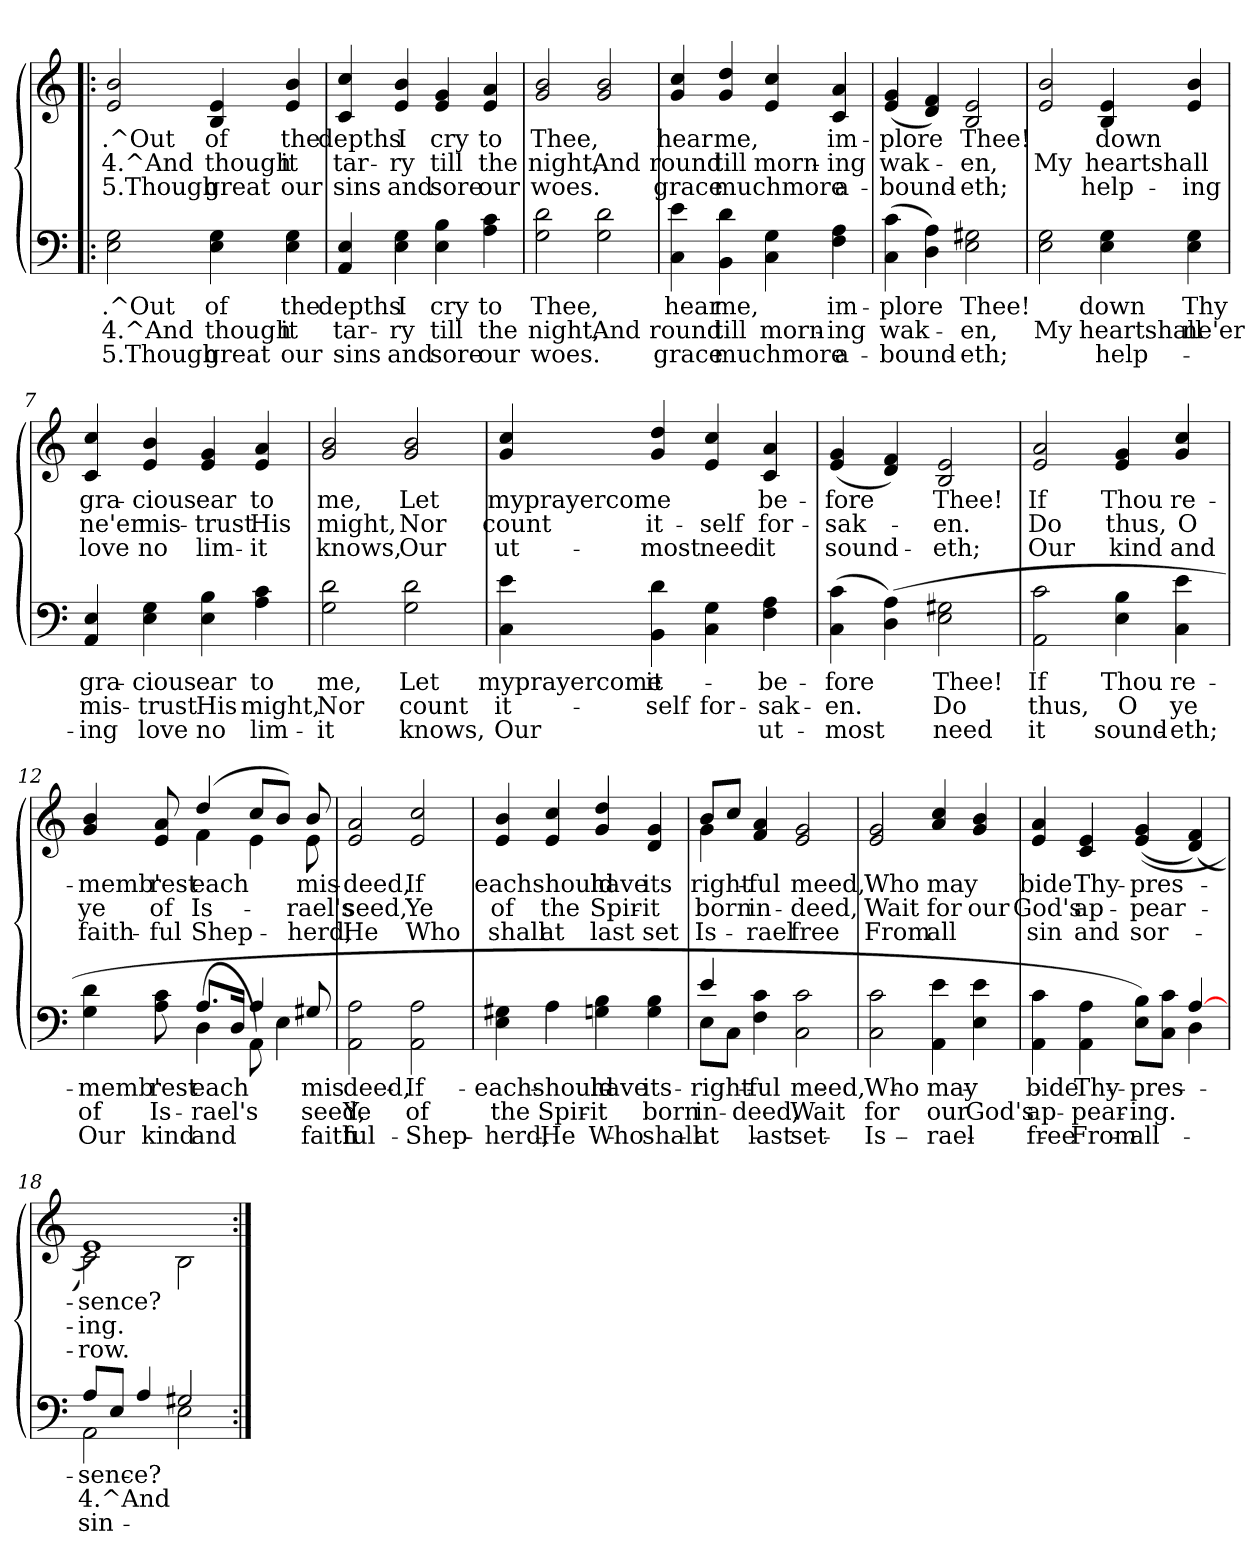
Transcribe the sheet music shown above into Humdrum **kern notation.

**kern	**text	**text	**text	**kern	**text	**text	**text
*part2	*part2	*part2	*part2	*part1	*part1	*part1	*part1
*staff2	*staff2	*staff2	*staff2	*staff1	*staff1	*staff1	*staff1
*clefF4	*	*	*	*clefG2	*	*	*
*k[]	*	*	*	*k[]	*	*	*
*C:	*	*	*	*C:	*	*	*
=1!|:	=1!|:	=1!|:	=1!|:	=1!|:	=1!|:	=1!|:	=1!|:
!	!LO:LY:a:rj	!LO:LY:a:rj	!LO:LY:a:rj	!	!LO:LY:b:rj	!LO:LY:b:rj	!LO:LY:b:rj
2E\ 2G\	.^Out	4.^And	5.Though	2e/ 2b/	.^Out	4.^And	5.Though
!	!LO:LY:a:rj	!LO:LY:a:rj	!LO:LY:a:rj	!	!LO:LY:b:rj	!LO:LY:b:rj	!LO:LY:b:rj
4E\ 4G\	of	though	great	4B/ 4e/	of	though	great
!	!LO:LY:a:rj	!LO:LY:a:rj	!LO:LY:a:rj	!	!LO:LY:b:rj	!LO:LY:b:rj	!LO:LY:b:rj
4E\ 4G\	the	it	our	4e/ 4b/	the	it	our
=2	=2	=2	=2	=2	=2	=2	=2
!	!LO:LY:a:rj	!LO:LY:a:rj	!LO:LY:a:rj	!	!LO:LY:b:rj	!LO:LY:b:rj	!LO:LY:b:rj
4AA/ 4E/	depths	tar-	sins	4c/ 4cc/	depths	tar-	sins
!	!LO:LY:a:rj	!LO:LY:a:rj	!LO:LY:a:rj	!	!LO:LY:b:rj	!LO:LY:b:rj	!LO:LY:b:rj
4E\ 4G\	I	-ry	and	4e/ 4b/	I	-ry	and
!	!LO:LY:a:rj	!LO:LY:a:rj	!LO:LY:a:rj	!	!LO:LY:b:rj	!LO:LY:b:rj	!LO:LY:b:rj
4E\ 4B\	cry	till	sore	4e/ 4g/	cry	till	sore
!	!LO:LY:a:rj	!LO:LY:a:rj	!LO:LY:a:rj	!	!LO:LY:b:rj	!LO:LY:b:rj	!LO:LY:b:rj
4A\ 4c\	to	the	our	4e/ 4a/	to	the	our
=3	=3	=3	=3	=3	=3	=3	=3
!	!LO:LY:a:rj	!LO:LY:a:rj	!LO:LY:a:rj	!	!LO:LY:b:rj	!LO:LY:b:rj	!LO:LY:b:rj
2G\ 2d\	Thee,	night,	woes.	2g/ 2b/	Thee,	night,	woes.
!	!	!LO:LY:a:rj	!	!	!	!LO:LY:b:rj	!
2G\ 2d\	.	And	.	2g/ 2b/	.	And	.
=4	=4	=4	=4	=4	=4	=4	=4
!	!LO:LY:a:rj	!LO:LY:a:rj	!LO:LY:a:rj	!	!LO:LY:b:rj	!LO:LY:b:rj	!LO:LY:b:rj
4C\ 4e\	hear	round	grace	4g/ 4cc/	hear	round	grace
!	!LO:LY:a:rj	!LO:LY:a:rj	!LO:LY:a:rj	!	!LO:LY:b:rj	!LO:LY:b:rj	!LO:LY:b:rj
4BB\ 4d\	me,	till	muchmore	4g/ 4dd/	me,	till	muchmore
!	!	!LO:LY:a:rj	!	!	!	!LO:LY:b:rj	!
4C\ 4G\	.	morn-	.	4e/ 4cc/	.	morn-	.
!	!LO:LY:a:rj	!LO:LY:a:rj	!LO:LY:a:rj	!	!LO:LY:b:rj	!LO:LY:b:rj	!LO:LY:b:rj
4F\ 4A\	im-	-ing	a-	4c/ 4a/	im-	-ing	a-
=5	=5	=5	=5	=5	=5	=5	=5
!	!LO:LY:a:rj	!LO:LY:a:rj	!LO:LY:a:rj	!	!LO:LY:b:rj	!LO:LY:b:rj	!LO:LY:b:rj
(>4C\ 4c\	-plore	wak-	-bound-	(<4e/ 4g/	-plore	wak-	-bound-
4D\ 4A\)	.	.	.	4d/ 4f/)	.	.	.
!	!LO:LY:a:rj	!LO:LY:a:rj	!LO:LY:a:rj	!	!LO:LY:b:rj	!LO:LY:b:rj	!LO:LY:b:rj
2E\ 2G#X\	Thee!	-en,	-eth;	2B/ 2e/	Thee!	-en,	-eth;
!!LO:LB:g=z
=6	=6	=6	=6	=6	=6	=6	=6
!	!	!LO:LY:a:rj	!	!	!	!LO:LY:b:rj	!
2E\ 2G\	.	My	.	2e/ 2b/	.	My	.
!	!LO:LY:a:rj	!LO:LY:a:rj	!LO:LY:a:rj	!	!LO:LY:b:rj	!LO:LY:b:rj	!LO:LY:b:rj
4E\ 4G\	down	heartshall	help-	4B/ 4e/	down	heartshall	help-
!	!LO:LY:a:rj	!LO:LY:a:rj	!	!	!	!	!LO:LY:b:rj
4E\ 4G\	Thy	ne'er	.	4e/ 4b/	.	.	-ing
=7	=7	=7	=7	=7	=7	=7	=7
!	!LO:LY:a:rj	!LO:LY:a:rj	!LO:LY:a:rj	!	!LO:LY:b:rj	!LO:LY:b:rj	!LO:LY:b:rj
4AA/ 4E/	gra-	mis-	-ing	4c/ 4cc/	gra-	ne'er	love
!	!LO:LY:a:rj	!LO:LY:a:rj	!LO:LY:a:rj	!	!LO:LY:b:rj	!LO:LY:b:rj	!LO:LY:b:rj
4E\ 4G\	-cious	-trust	love	4e/ 4b/	-cious	mis-	no
!	!LO:LY:a:rj	!LO:LY:a:rj	!LO:LY:a:rj	!	!LO:LY:b:rj	!LO:LY:b:rj	!LO:LY:b:rj
4E\ 4B\	ear	His	no	4e/ 4g/	ear	-trust	lim-
!	!LO:LY:a:rj	!LO:LY:a:rj	!LO:LY:a:rj	!	!LO:LY:b:rj	!LO:LY:b:rj	!LO:LY:b:rj
4A\ 4c\	to	might,	lim-	4e/ 4a/	to	His	-it
=8	=8	=8	=8	=8	=8	=8	=8
!	!LO:LY:a:rj	!LO:LY:a:rj	!LO:LY:a:rj	!	!LO:LY:b:rj	!LO:LY:b:rj	!LO:LY:b:rj
2G\ 2d\	me,	Nor	-it	2g/ 2b/	me,	might,	knows,
!	!LO:LY:a:rj	!LO:LY:a:rj	!LO:LY:a:rj	!	!LO:LY:b:rj	!LO:LY:b:rj	!LO:LY:b:rj
2G\ 2d\	Let	count	knows,	2g/ 2b/	Let	Nor	Our
=9	=9	=9	=9	=9	=9	=9	=9
!	!LO:LY:a:rj	!LO:LY:a:rj	!LO:LY:a:rj	!	!LO:LY:b:rj	!LO:LY:b:rj	!LO:LY:b:rj
4C\ 4e\	myprayercome	it-	Our	4g/ 4cc/	myprayercome	count	ut-
!	!LO:LY:a:rj	!LO:LY:a:rj	!	!	!	!LO:LY:b:rj	!LO:LY:b:rj
4BB\ 4d\	it-	-self	.	4g/ 4dd/	.	it-	-most
!	!	!LO:LY:a:rj	!	!	!	!LO:LY:b:rj	!LO:LY:b:rj
4C\ 4G\	.	for-	.	4e/ 4cc/	.	-self	need
!	!LO:LY:a:rj	!LO:LY:a:rj	!LO:LY:a:rj	!	!LO:LY:b:rj	!LO:LY:b:rj	!LO:LY:b:rj
4F\ 4A\	be-	-sak-	ut-	4c/ 4a/	be-	for-	it
=10	=10	=10	=10	=10	=10	=10	=10
!	!LO:LY:a:rj	!LO:LY:a:rj	!LO:LY:a:rj	!	!LO:LY:b:rj	!LO:LY:b:rj	!LO:LY:b:rj
(>4C\ 4c\	-fore	-en.	-most	(<4e/ 4g/	-fore	-sak-	sound-
(<4D\ 4A\)	.	.	.	4d/ 4f/)	.	.	.
!	!LO:LY:a:rj	!LO:LY:a:rj	!LO:LY:a:rj	!	!LO:LY:b:rj	!LO:LY:b:rj	!LO:LY:b:rj
2E\ 2G#X\	Thee!	Do	need	2B/ 2e/	Thee!	-en.	-eth;
!!LO:LB:g=z
=11	=11	=11	=11	=11	=11	=11	=11
!	!LO:LY:a:rj	!LO:LY:a:rj	!LO:LY:a:rj	!	!LO:LY:b:rj	!LO:LY:b:rj	!LO:LY:b:rj
2AA\ 2c\	If	thus,	it	2e/ 2a/	If	Do	Our
!	!LO:LY:a:rj	!LO:LY:a:rj	!LO:LY:a:rj	!	!LO:LY:b:rj	!LO:LY:b:rj	!LO:LY:b:rj
4E\ 4B\	Thou	O	sound-	4e/ 4g/	Thou	thus,	kind
!	!LO:LY:a:rj	!LO:LY:a:rj	!LO:LY:a:rj	!	!LO:LY:b:rj	!LO:LY:b:rj	!LO:LY:b:rj
4C\ 4e\	re-	ye	-eth;	4g/ 4cc/	re-	O	and
=12	=12	=12	=12	=12	=12	=12	=12
!	!LO:LY:a:rj	!LO:LY:a:rj	!LO:LY:a:rj	!	!LO:LY:b:rj	!LO:LY:b:rj	!LO:LY:b:rj
*^	*	*	*	*^	*	*	*
4G\ 4d\	4.ryy	-memb'	of	Our	4g/ 4b/	4.ryy	-memb'	ye	faith-
!	!	!LO:LY:a:rj	!LO:LY:a:rj	!LO:LY:a:rj	!	!	!LO:LY:b:rj	!LO:LY:b:rj	!LO:LY:b:rj
8A\ 8c\	.	rest	Is-	kind	8e/ 8a/	.	rest	of	-ful
!	!	!LO:LY:a:rj	!LO:LY:a:rj	!LO:LY:a:rj	!	!	!LO:LY:b:rj	!LO:LY:b:rj	!LO:LY:b:rj
(<4D\	8.A/L	each	-rael's	and	(>4dd/	4f\	each	Is-	Shep-
.	16D/Jk	.	.	.	.	.	.	.	.
8AA\)	4A/	.	.	.	4e\	8cc/L	.	.	.
4E\	.	.	.	.	.	8b/J)	.	.	.
!	!	!LO:LY:a:rj	!LO:LY:a:rj	!LO:LY:a:rj	!	!	!LO:LY:b:rj	!LO:LY:b:rj	!LO:LY:b:rj
.	8G#X/	mis-	seed,	faith-	8b/	8e\	mis-	-rael's	-herd,
=13	=13	=13	=13	=13	=13	=13	=13	=13	=13
!	!	!LO:LY:a:rj	!LO:LY:a:rj	!LO:LY:a:rj	!	!	!LO:LY:b:rj	!LO:LY:b:rj	!LO:LY:b:rj
*v	*v	*	*	*	*	*	*	*	*
*	*	*	*	*v	*v	*	*	*
2AA\ 2A\	-deed,	Ye	-ful	2e/ 2a/	-deed,	seed,	He
!	!LO:LY:a:rj	!LO:LY:a:rj	!LO:LY:a:rj	!	!LO:LY:b:rj	!LO:LY:b:rj	!LO:LY:b:rj
2AA\ 2A\	If	of	Shep-	2e/ 2cc/	If	Ye	Who
=14	=14	=14	=14	=14	=14	=14	=14
!	!LO:LY:a:rj	!LO:LY:a:rj	!LO:LY:a:rj	!	!LO:LY:b:rj	!LO:LY:b:rj	!LO:LY:b:rj
4E\ 4G#X\	eachshould	the	-herd,	4e/ 4b/	eachshould	of	shall
!	!	!LO:LY:a:rj	!LO:LY:a:rj	!	!	!LO:LY:b:rj	!LO:LY:b:rj
4A\	.	Spir-	He	4e/ 4cc/	.	the	at
!	!LO:LY:a:rj	!LO:LY:a:rj	!LO:LY:a:rj	!	!LO:LY:b:rj	!LO:LY:b:rj	!LO:LY:b:rj
4Gn\ 4B\	have	-it	Who	4g/ 4dd/	have	Spir-	last
!	!LO:LY:a:rj	!LO:LY:a:rj	!LO:LY:a:rj	!	!LO:LY:b:rj	!LO:LY:b:rj	!LO:LY:b:rj
4G\ 4B\	its	born	shall	4d/ 4g/	its	-it	set
!!LO:LB:g=z
=15	=15	=15	=15	=15	=15	=15	=15
*^	*	*	*	*	*	*	*
!	!	!LO:LY:a:rj	!LO:LY:a:rj	!LO:LY:a:rj	!	!LO:LY:b:rj	!LO:LY:b:rj	!LO:LY:b:rj
*	*	*	*	*	*^	*	*	*
4e/	8E\L	right-	in-	at	4g\	8b/L	right-	born	Is-
.	8C\J	.	.	.	.	8cc/J	.	.	.
!	!	!LO:LY:a:rj	!LO:LY:a:rj	!LO:LY:a:rj	!	!	!LO:LY:b:rj	!LO:LY:b:rj	!LO:LY:b:rj
4F\ 4c\	2.ryy	ful	deed,	last	4f/ 4a/	2.ryy	ful	in-	rael
!	!	!LO:LY:a:rj	!LO:LY:a:rj	!LO:LY:a:rj	!	!	!LO:LY:b:rj	!LO:LY:b:rj	!LO:LY:b:rj
2C\ 2c\	.	meed,	Wait	set	2e/ 2g/	.	meed,	-deed,	free
*v	*v	*	*	*	*	*	*	*	*
*	*	*	*	*v	*v	*	*	*
=16	=16	=16	=16	=16	=16	=16	=16
!	!LO:LY:a:rj	!LO:LY:a:rj	!LO:LY:a:rj	!	!LO:LY:b:rj	!LO:LY:b:rj	!LO:LY:b:rj
2C\ 2c\	-Who	-for	Is-	2e/ 2g/	-Who	Wait	-From
!	!LO:LY:a:rj	!LO:LY:a:rj	!LO:LY:a:rj	!	!LO:LY:b:rj	!LO:LY:b:rj	!LO:LY:b:rj
4AA\ 4e\	may	our	-rael	4a/ 4cc/	may	for	all
!	!	!LO:LY:a:rj	!	!	!	!LO:LY:b:rj	!
4E\ 4e\	.	God's	.	4g/ 4b/	.	our	.
=17	=17	=17	=17	=17	=17	=17	=17
!	!LO:LY:a:rj	!LO:LY:a:rj	!LO:LY:a:rj	!	!LO:LY:b:rj	!LO:LY:b:rj	!LO:LY:b:rj
*^	*	*	*	*	*	*	*
4AA\ 4c\	2.ryy	-bide	ap-	free	4e/ 4a/	-bide	God's	sin
!	!	!LO:LY:a:rj	!LO:LY:a:rj	!LO:LY:a:rj	!	!LO:LY:b:rj	!LO:LY:b:rj	!LO:LY:b:rj
4AA\ 4A\	.	Thy-	-pear-	From	4c/ 4e/	Thy-	ap-	and
!	!	!LO:LY:a:rj	!LO:LY:a:rj	!LO:LY:a:rj	!	!LO:LY:b:rj	!LO:LY:b:rj	!LO:LY:b:rj
8E\ 8B\L)	.	-pres-	-ing.	all	(>(<4e/ 4g/	-pres-	-pear-	sor-
8C\ 8c\J	.	.	.	.	.	.	.	.
[>4A/	4D\	.	.	.	(<4d/ 4f/)	.	.	.
=18	=18	=18	=18	=18	=18	=18	=18	=18
!	!	!LO:LY:a:rj	!LO:LY:a:rj	!LO:LY:a:rj	!	!LO:LY:b:rj	!LO:LY:b:rj	!LO:LY:b:rj
*	*	*	*	*	*^	*	*	*
2AA\	8A/L	-sence?	4.^And	sin	1e)	2c\)	-sence?	-ing.	-row.
.	8E/J	.	.	.	.	.	.	.	.
.	4A/	.	.	.	.	.	.	.	.
2E\	2G#X/	.	.	.	.	2B\	.	.	.
*v	*v	*	*	*	*	*	*	*	*
*	*	*	*	*v	*v	*	*	*
=:|!	=:|!	=:|!	=:|!	=:|!	=:|!	=:|!	=:|!
*-	*-	*-	*-	*-	*-	*-	*-
